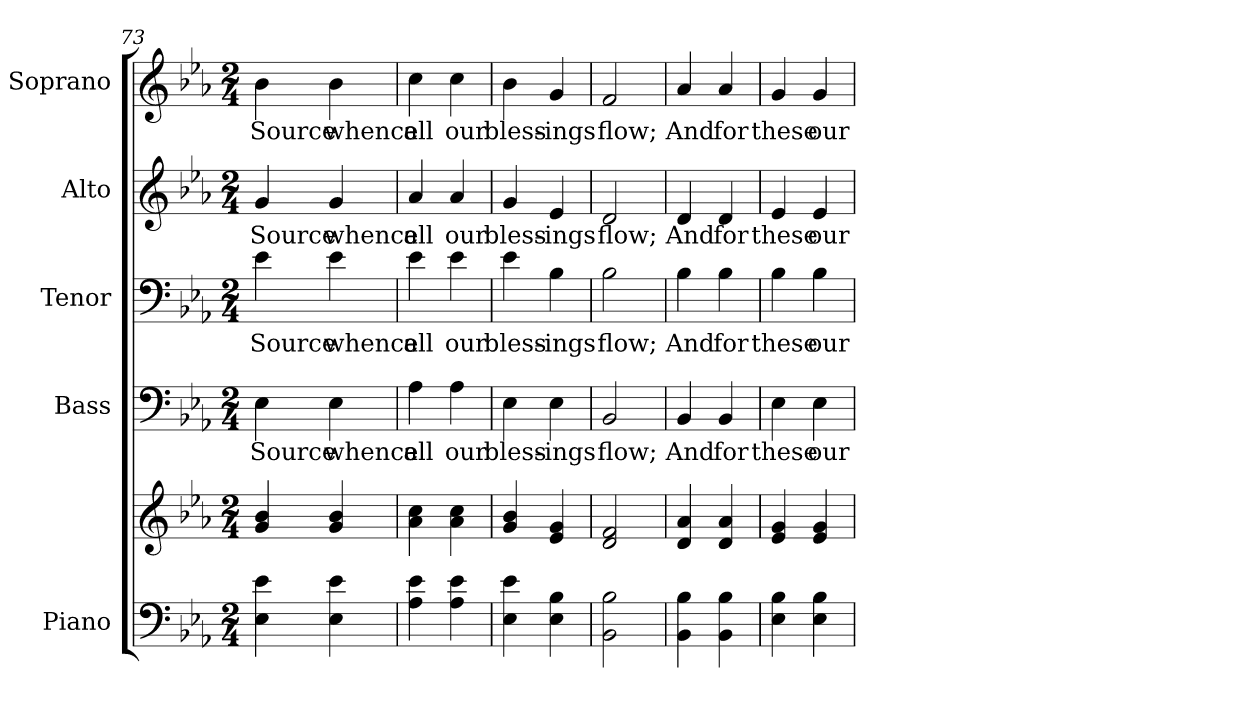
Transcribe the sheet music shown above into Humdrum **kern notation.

**kern	**kern	**kern	**text	**kern	**text	**kern	**text	**kern	**text
*part5	*part5	*part4	*part4	*part3	*part3	*part2	*part2	*part1	*part1
*staff6	*staff5	*staff4	*staff4	*staff3	*staff3	*staff2	*staff2	*staff1	*staff1
*I"Piano	*	*I"Bass	*	*I"Tenor	*	*I"Alto	*	*I"Soprano	*
*I'Pno.	*	*I'B.	*	*I'T.	*	*I'A.	*	*I'S.	*
!!LO:PB:g=z
*clefF4	*clefG2	*clefF4	*	*clefF4	*	*clefG2	*	*clefG2	*
*k[b-e-a-]	*k[b-e-a-]	*k[b-e-a-]	*	*k[b-e-a-]	*	*k[b-e-a-]	*	*k[b-e-a-]	*
*E-:	*E-:	*E-:	*	*E-:	*	*E-:	*	*E-:	*
*M2/4	*M2/4	*M2/4	*	*M2/4	*	*M2/4	*	*M2/4	*
=73	=73	=73	=73	=73	=73	=73	=73	=73	=73
!	!	!	!LO:LY:b:color=#000000	!	!	!	!	!	!
!	!	!	!	!	!LO:LY:b:color=#000000	!	!	!	!
!	!	!	!	!	!	!	!LO:LY:b:color=#000000	!	!
!	!	!	!	!	!	!	!	!	!LO:LY:b:color=#000000
4E-i\ 4e-i	4gi/ 4b-i	4E-i\	Source	4e-i\	Source	4gi/	Source	4b-i\	Source
!	!	!	!LO:LY:b:color=#000000	!	!	!	!	!	!
!	!	!	!	!	!LO:LY:b:color=#000000	!	!	!	!
!	!	!	!	!	!	!	!LO:LY:b:color=#000000	!	!
!	!	!	!	!	!	!	!	!	!LO:LY:b:color=#000000
4E-i\ 4e-i	4gi/ 4b-i	4E-i\	whence	4e-i\	whence	4gi/	whence	4b-i\	whence
=74	=74	=74	=74	=74	=74	=74	=74	=74	=74
!	!	!	!LO:LY:b:color=#000000	!	!	!	!	!	!
!	!	!	!	!	!LO:LY:b:color=#000000	!	!	!	!
!	!	!	!	!	!	!	!LO:LY:b:color=#000000	!	!
!	!	!	!	!	!	!	!	!	!LO:LY:b:color=#000000
4A-i\ 4e-i	4a-i\ 4cci	4A-i\	all	4e-i\	all	4a-i/	all	4cci\	all
!	!	!	!LO:LY:b:color=#000000	!	!	!	!	!	!
!	!	!	!	!	!LO:LY:b:color=#000000	!	!	!	!
!	!	!	!	!	!	!	!LO:LY:b:color=#000000	!	!
!	!	!	!	!	!	!	!	!	!LO:LY:b:color=#000000
4A-i\ 4e-i	4a-i\ 4cci	4A-i\	our	4e-i\	our	4a-i/	our	4cci\	our
=75	=75	=75	=75	=75	=75	=75	=75	=75	=75
!	!	!	!LO:LY:b:color=#000000	!	!	!	!	!	!
!	!	!	!	!	!LO:LY:b:color=#000000	!	!	!	!
!	!	!	!	!	!	!	!LO:LY:b:color=#000000	!	!
!	!	!	!	!	!	!	!	!	!LO:LY:b:color=#000000
4E-i\ 4e-i	4gi/ 4b-i	4E-i\	bless-	4e-i\	bless-	4gi/	bless-	4b-i\	bless-
!	!	!	!LO:LY:b:color=#000000	!	!	!	!	!	!
!	!	!	!	!	!LO:LY:b:color=#000000	!	!	!	!
!	!	!	!	!	!	!	!LO:LY:b:color=#000000	!	!
!	!	!	!	!	!	!	!	!	!LO:LY:b:color=#000000
4E-i\ 4B-i	4e-i/ 4gi	4E-i\	-ings	4B-i\	-ings	4e-i/	-ings	4gi/	-ings
=76	=76	=76	=76	=76	=76	=76	=76	=76	=76
!	!	!	!LO:LY:b:color=#000000	!	!	!	!	!	!
!	!	!	!	!	!LO:LY:b:color=#000000	!	!	!	!
!	!	!	!	!	!	!	!LO:LY:b:color=#000000	!	!
!	!	!	!	!	!	!	!	!	!LO:LY:b:color=#000000
2BB-i\ 2B-i	2di/ 2fi	2BB-i/	flow;	2B-i\	flow;	2di/	flow;	2fi/	flow;
!!LO:PB:g=z
=77	=77	=77	=77	=77	=77	=77	=77	=77	=77
!	!	!	!LO:LY:b:color=#000000	!	!	!	!	!	!
!	!	!	!	!	!LO:LY:b:color=#000000	!	!	!	!
!	!	!	!	!	!	!	!LO:LY:b:color=#000000	!	!
!	!	!	!	!	!	!	!	!	!LO:LY:b:color=#000000
4BB-i\ 4B-i	4di/ 4a-i	4BB-i/	And	4B-i\	And	4di/	And	4a-i/	And
!	!	!	!LO:LY:b:color=#000000	!	!	!	!	!	!
!	!	!	!	!	!LO:LY:b:color=#000000	!	!	!	!
!	!	!	!	!	!	!	!LO:LY:b:color=#000000	!	!
!	!	!	!	!	!	!	!	!	!LO:LY:b:color=#000000
4BB-i\ 4B-i	4di/ 4a-i	4BB-i/	for	4B-i\	for	4di/	for	4a-i/	for
=78	=78	=78	=78	=78	=78	=78	=78	=78	=78
!	!	!	!LO:LY:b:color=#000000	!	!	!	!	!	!
!	!	!	!	!	!LO:LY:b:color=#000000	!	!	!	!
!	!	!	!	!	!	!	!LO:LY:b:color=#000000	!	!
!	!	!	!	!	!	!	!	!	!LO:LY:b:color=#000000
4E-i\ 4B-i	4e-i/ 4gi	4E-i\	these	4B-i\	these	4e-i/	these	4gi/	these
!	!	!	!LO:LY:b:color=#000000	!	!	!	!	!	!
!	!	!	!	!	!LO:LY:b:color=#000000	!	!	!	!
!	!	!	!	!	!	!	!LO:LY:b:color=#000000	!	!
!	!	!	!	!	!	!	!	!	!LO:LY:b:color=#000000
4E-i\ 4B-i	4e-i/ 4gi	4E-i\	our	4B-i\	our	4e-i/	our	4gi/	our
=	=	=	=	=	=	=	=	=	=
*-	*-	*-	*-	*-	*-	*-	*-	*-	*-
